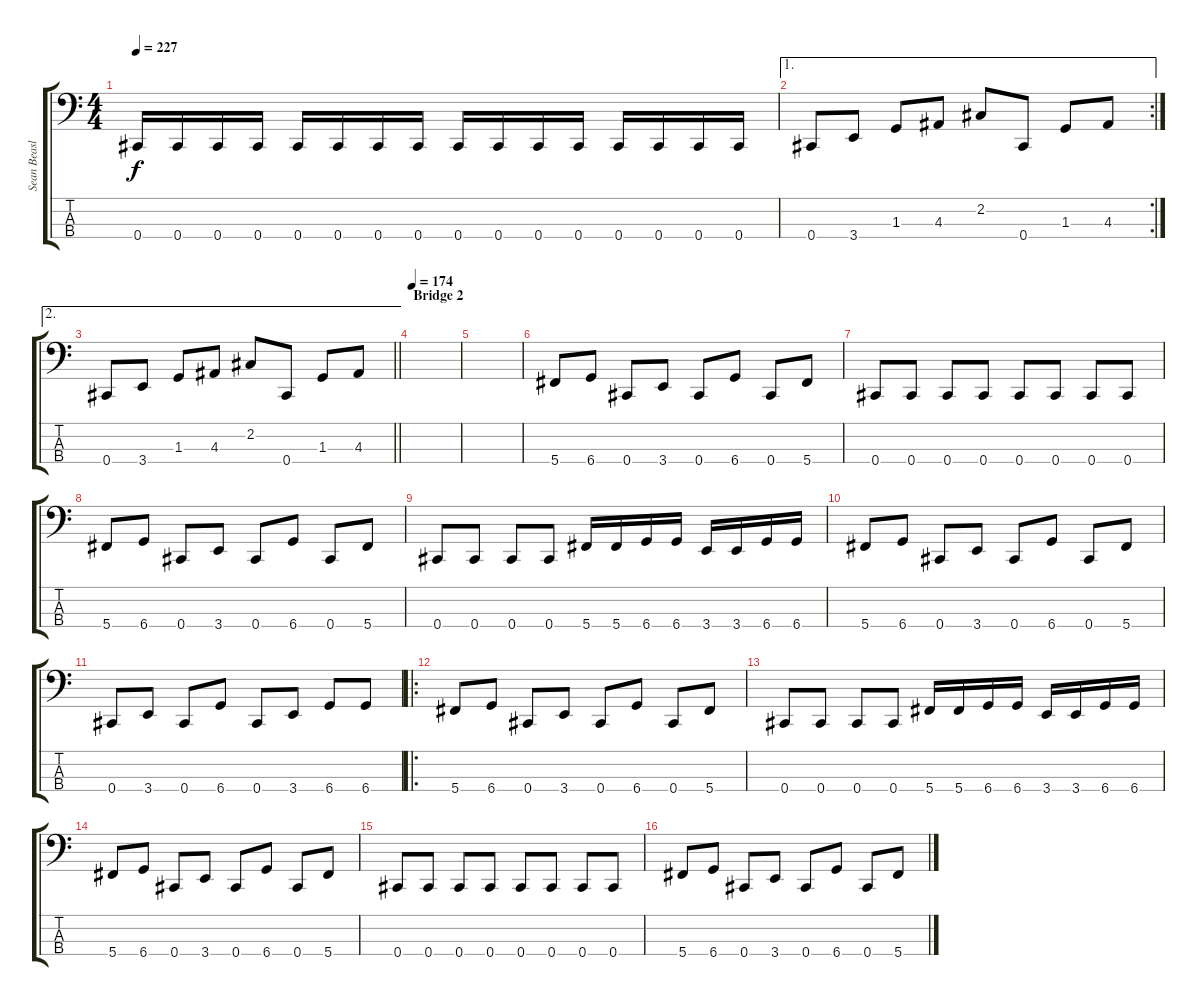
\track ("Sean Beasley" "Sean Beasl") {instrument electricbasspick}
\staff {score tabs}
\tuning (E2 B1 Gb1 Db1) {hide}
\ts (4 4)
\tempo 227
\clef f4
\ks c
0.4.16{dy f} 0.4.16 0.4.16 0.4.16 0.4.16 0.4.16 0.4.16 0.4.16 0.4.16 0.4.16 0.4.16 0.4.16 0.4.16 0.4.16 0.4.16 0.4.16 |
\ae 1
\rc 2
0.4.8 3.4.8 1.3.8 4.3.8 2.2.8 0.4.8 1.3.8 4.3.8 |
\ae 2
\barLineRight lightlight
0.4.8 3.4.8 1.3.8 4.3.8 2.2.8 0.4.8 1.3.8 4.3.8 |
\section ("" "Bridge 2")
\tempo 174
|
|
5.4.8 6.4.8 0.4.8 3.4.8 0.4.8 6.4.8 0.4.8 5.4.8 |
0.4.8 0.4.8 0.4.8 0.4.8 0.4.8 0.4.8 0.4.8 0.4.8 |
5.4.8 6.4.8 0.4.8 3.4.8 0.4.8 6.4.8 0.4.8 5.4.8 |
0.4.8 0.4.8 0.4.8 0.4.8 5.4.16 5.4.16 6.4.16 6.4.16 3.4.16 3.4.16 6.4.16 6.4.16 |
5.4.8 6.4.8 0.4.8 3.4.8 0.4.8 6.4.8 0.4.8 5.4.8 |
0.4.8 3.4.8 0.4.8 6.4.8 0.4.8 3.4.8 6.4.8 6.4.8 |
\ro
5.4.8 6.4.8 0.4.8 3.4.8 0.4.8 6.4.8 0.4.8 5.4.8 |
0.4.8 0.4.8 0.4.8 0.4.8 5.4.16 5.4.16 6.4.16 6.4.16 3.4.16 3.4.16 6.4.16 6.4.16 |
5.4.8 6.4.8 0.4.8 3.4.8 0.4.8 6.4.8 0.4.8 5.4.8 |
0.4.8 0.4.8 0.4.8 0.4.8 0.4.8 0.4.8 0.4.8 0.4.8 |
5.4.8 6.4.8 0.4.8 3.4.8 0.4.8 6.4.8 0.4.8 5.4.8
